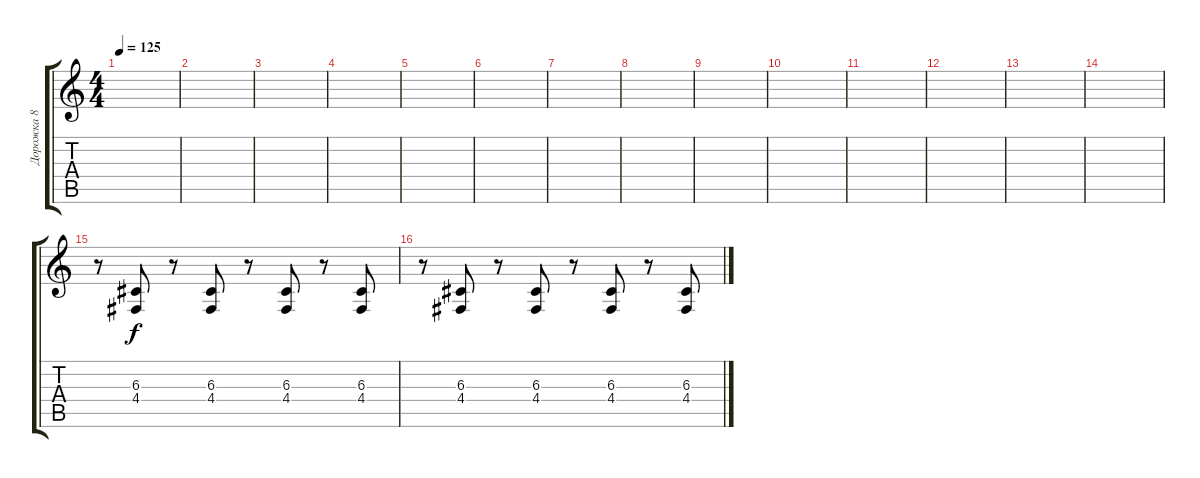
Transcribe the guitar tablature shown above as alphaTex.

\track ("Дорожка 8" "Дорожка 8") {instrument lead2sawtooth}
\staff {score tabs}
\tuning (E4 B3 G3 D3 A2 E2) {hide}
\ts (4 4)
\tempo 125
\clef g2
\ks c
|
|
|
|
|
|
|
|
|
|
|
|
|
|
r.8 (6.3 4.4).8 r.8 (6.3 4.4).8 r.8 (6.3 4.4).8 r.8 (6.3 4.4).8 |
r.8 (6.3 4.4).8 r.8 (6.3 4.4).8 r.8 (6.3 4.4).8 r.8 (6.3 4.4).8
